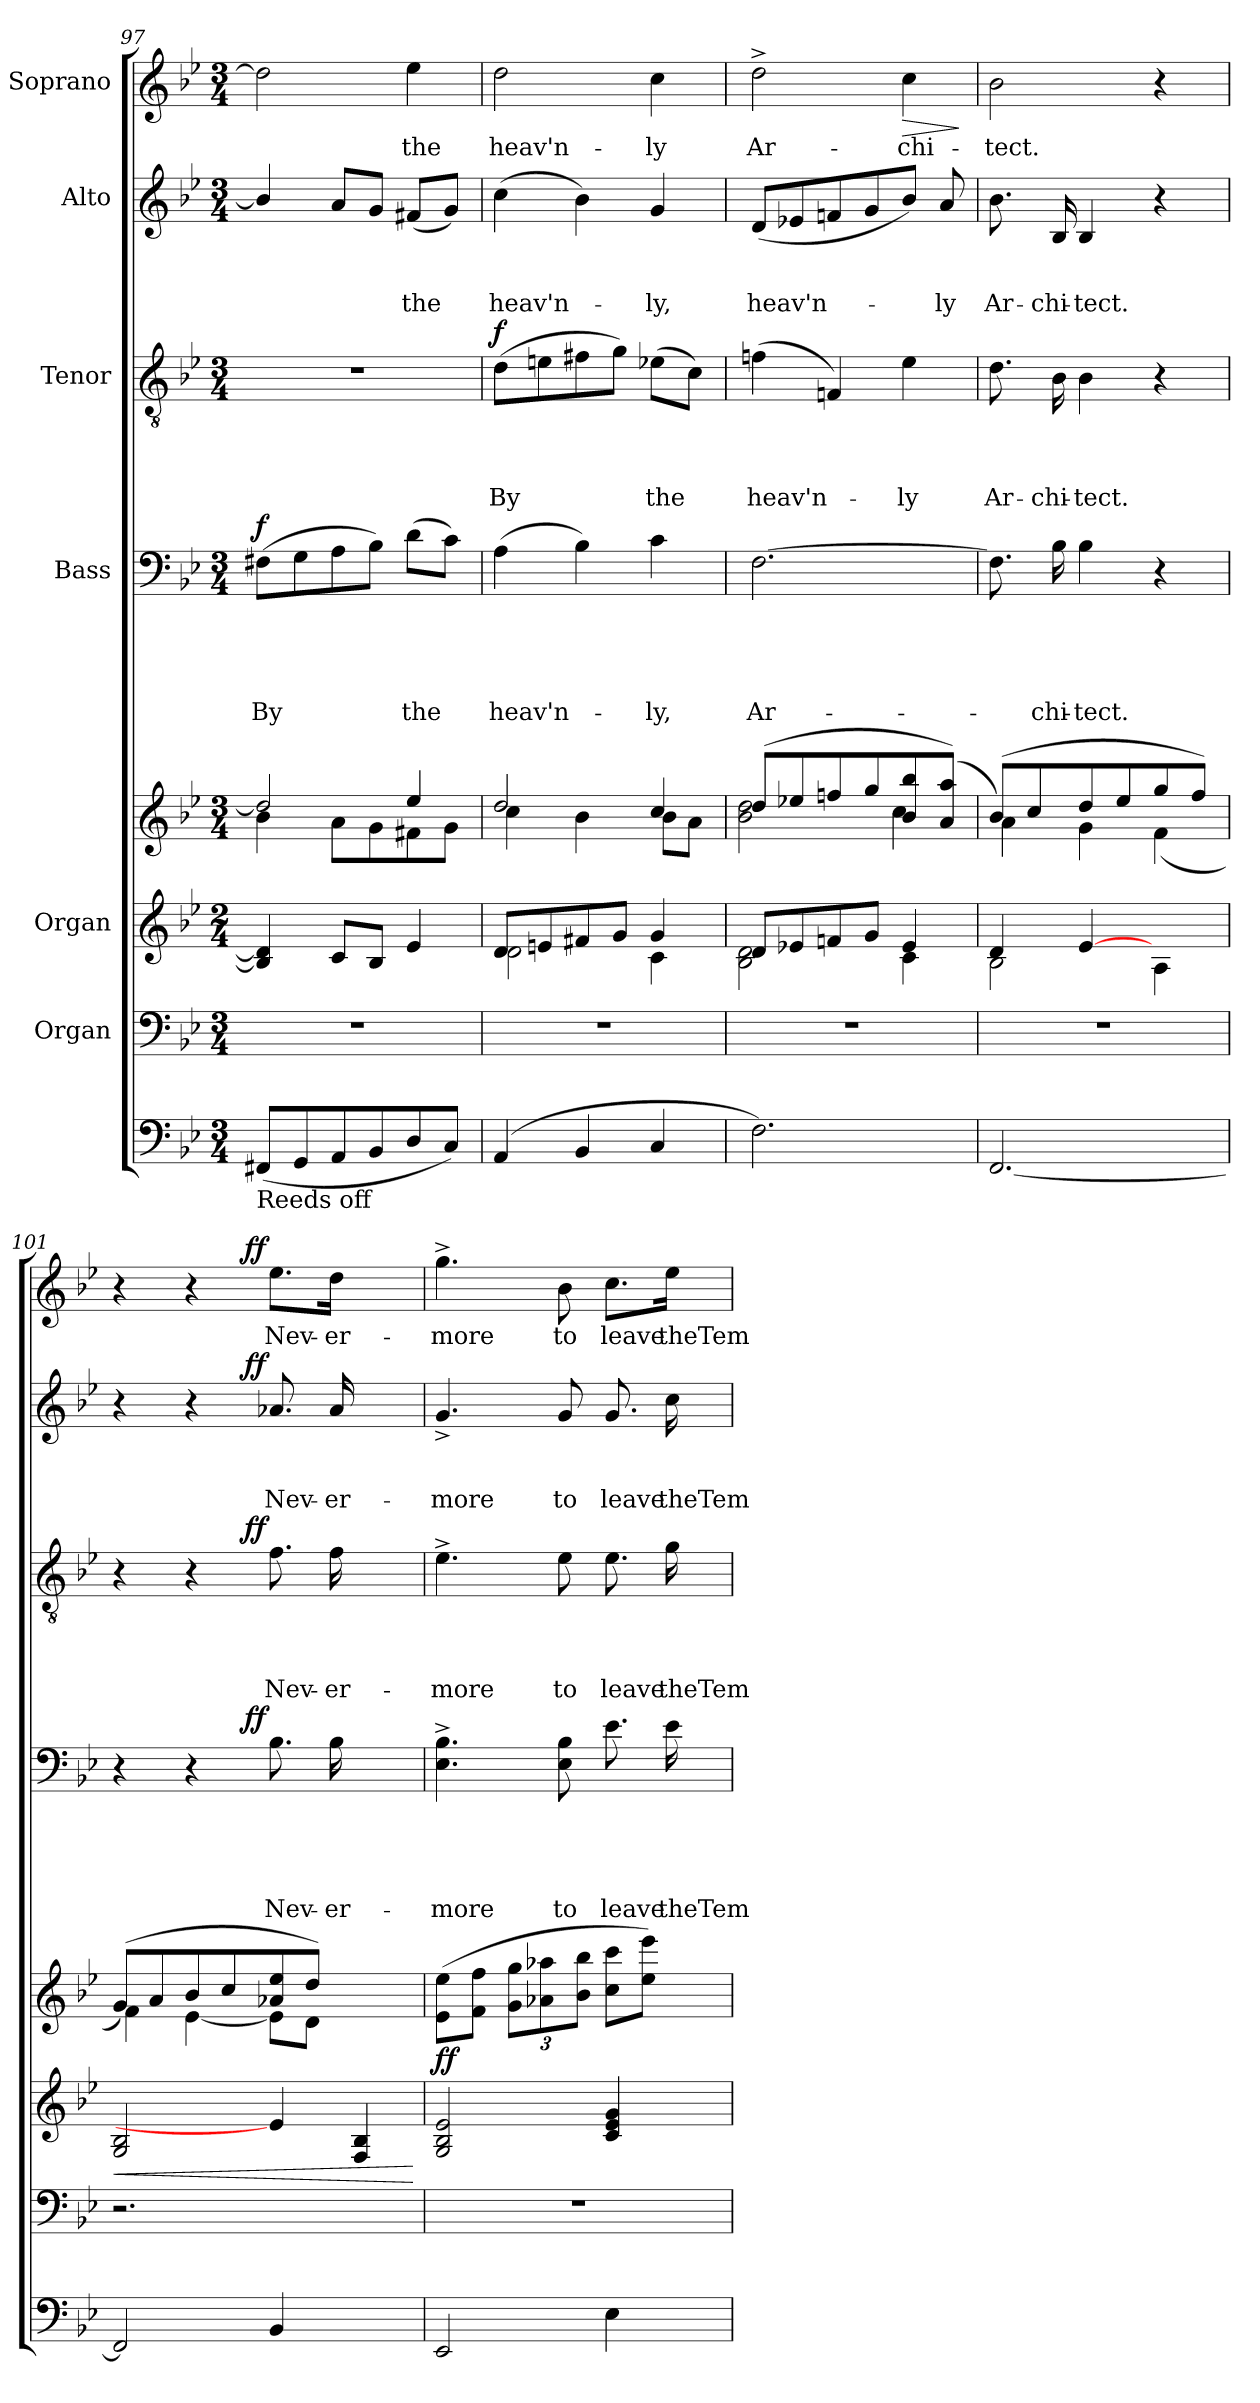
**kern	**kern	**kern	**dynam	**kern	**dynam	**kern	**text	**text	**text	**text	**text	**dynam	**kern	**text	**text	**text	**text	**dynam	**kern	**text	**text	**text	**dynam	**kern	**text	**dynam
*part8	*part7	*part6	*part6	*part5	*part5	*part4	*part4	*part4	*part4	*part4	*part4	*part4	*part3	*part3	*part3	*part3	*part3	*part3	*part2	*part2	*part2	*part2	*part2	*part1	*part1	*part1
*staff8	*staff7	*staff6	*staff6	*staff5	*staff5	*staff4	*staff4	*staff4	*staff4	*staff4	*staff4	*staff4	*staff3	*staff3	*staff3	*staff3	*staff3	*staff3	*staff2	*staff2	*staff2	*staff2	*staff2	*staff1	*staff1	*staff1
*	*I"Organ	*I"Organ	*	*	*	*I"Bass	*	*	*	*	*	*	*I"Tenor	*	*	*	*	*	*I"Alto	*	*	*	*	*I"Soprano	*	*
*clefF4	*clefF4	*clefG2	*	*clefG2	*	*clefF4	*	*	*	*	*	*	*clefGv2	*	*	*	*	*	*clefG2	*	*	*	*	*clefG2	*	*
*k[b-e-]	*k[b-e-]	*k[b-e-]	*	*k[b-e-]	*	*k[b-e-]	*	*	*	*	*	*	*k[b-e-]	*	*	*	*	*	*k[b-e-]	*	*	*	*	*k[b-e-]	*	*
*B-:	*B-:	*B-:	*	*B-:	*	*B-:	*	*	*	*	*	*	*B-:	*	*	*	*	*	*B-:	*	*	*	*	*B-:	*	*
*M3/4	*M3/4	*M2/4	*	*M3/4	*	*M3/4	*	*	*	*	*	*	*M3/4	*	*	*	*	*	*M3/4	*	*	*	*	*M3/4	*	*
=97	=97	=97	=97	=97	=97	=97	=97	=97	=97	=97	=97	=97	=97	=97	=97	=97	=97	=97	=97	=97	=97	=97	=97	=97	=97	=97
*	*	*	*	*^	*	*	*	*	*	*	*	*	*	*	*	*	*	*	*	*	*	*	*	*	*	*
!LO:TX:b:t=Reeds off	!	!	!	!	!	!	!	!	!	!	!	!	!	!	!	!	!	!	!	!	!	!	!	!	!	!	!
!	!	!	!	!	!	!	!	!	!	!	!	!LO:LY:b	!LO:DY:a	!LO:N:vis=1	!	!	!	!	!	!	!	!	!	!	!	!	!
(<8FF#X/L	2.r	4B-/] 4d/]	.	2dd/]	4b-\	.	(>8F#X\L	.	.	.	.	By	f	2.r	.	.	.	.	.	4b-/]	.	.	.	.	2dd\]	.	.
8GG/	.	.	.	.	.	.	8G\	.	.	.	.	.	.	.	.	.	.	.	.	.	.	.	.	.	.	.	.
8AA/	.	8c/L	.	.	8a\L	.	8A\	.	.	.	.	.	.	.	.	.	.	.	.	8a/L	.	.	.	.	.	.	.
8BB-/	.	8B-/J	.	.	8g\	.	8B-\J)	.	.	.	.	.	.	.	.	.	.	.	.	8g/J	.	.	.	.	.	.	.
!	!	!	!	!	!	!	!	!	!	!	!	!LO:LY:b	!	!	!	!	!	!	!	!	!	!	!LO:LY:b	!	!	!LO:LY:b	!
8D/	.	4e-/	.	4ee-/	8f#X\	.	(>8d\L	.	.	.	.	the	.	.	.	.	.	.	.	(<8f#X/L	.	.	the	.	4ee-\	the	.
8C/J)	.	.	.	.	8g\J	.	8c\J)	.	.	.	.	.	.	.	.	.	.	.	.	8g/J)	.	.	.	.	.	.	.
=98	=98	=98	=98	=98	=98	=98	=98	=98	=98	=98	=98	=98	=98	=98	=98	=98	=98	=98	=98	=98	=98	=98	=98	=98	=98	=98	=98
*	*	*^	*	*	*	*	*	*	*	*	*	*	*	*	*	*	*	*	*	*	*	*	*	*	*	*	*
!	!	!	!	!	!	!	!	!	!	!	!	!	!LO:LY:b	!	!	!	!	!	!LO:LY:b	!LO:DY:a	!	!	!	!LO:LY:b	!	!	!LO:LY:b	!
(4AA/	2.r	8d/L	2d\	.	2dd/	4cc\	.	(>4A\	.	.	.	.	heav'n-	.	(>8d\L	.	.	.	By	f	(>4cc\	.	.	heav'n-	.	2dd\	heav'n-	.
.	.	8en/	.	.	.	.	.	.	.	.	.	.	.	.	8en\	.	.	.	.	.	.	.	.	.	.	.	.	.
4BB-/	.	8f#X/	.	.	.	4b-\	.	4B-\)	.	.	.	.	.	.	8f#X\	.	.	.	.	.	4b-\)	.	.	.	.	.	.	.
.	.	8g/J	.	.	.	.	.	.	.	.	.	.	.	.	8g\J)	.	.	.	.	.	.	.	.	.	.	.	.	.
!	!	!	!	!	!	!	!	!	!	!	!	!	!LO:LY:b	!	!	!	!	!	!LO:LY:b	!	!	!	!	!LO:LY:b	!	!	!LO:LY:b	!
4C/	.	4g/	4c\	.	4cc/	8b-\L	.	4c\	.	.	.	.	-ly,	.	(>8e-X\L	.	.	.	the	.	4g/	.	.	-ly,	.	4cc\	-ly	.
.	.	.	.	.	.	8a\J	.	.	.	.	.	.	.	.	8c\J)	.	.	.	.	.	.	.	.	.	.	.	.	.
=99	=99	=99	=99	=99	=99	=99	=99	=99	=99	=99	=99	=99	=99	=99	=99	=99	=99	=99	=99	=99	=99	=99	=99	=99	=99	=99	=99	=99
!	!	!	!	!	!	!	!	!	!	!	!	!	!LO:LY:b	!	!	!	!	!	!LO:LY:b	!	!	!	!	!LO:LY:b	!	!	!LO:LY:b	!
2.F\)	2.r	8d/L	2B-\ 2d\	.	(>8dd/L	2b-\ 2dd\	.	[<2.F\	.	.	.	.	Ar-	.	(>4fn\	.	.	.	heav'n-	.	(<8d/L	.	.	heav'n-	.	2dd^>\	Ar-	.
.	.	8e-X/	.	.	8ee-X/	.	.	.	.	.	.	.	.	.	.	.	.	.	.	.	8e-X/	.	.	.	.	.	.	.
.	.	8fn/	.	.	8ffn/	.	.	.	.	.	.	.	.	.	4Fn/)	.	.	.	.	.	8fn/	.	.	.	.	.	.	.
.	.	8g/J	.	.	8gg/	.	.	.	.	.	.	.	.	.	.	.	.	.	.	.	8g/	.	.	.	.	.	.	.
!	!	!	!	!	!	!	!	!	!	!	!	!	!	!	!	!	!	!	!LO:LY:b	!	!	!	!	!	!	!	!LO:LY:b	!LO:HP:b
.	.	4e-/	4c\	.	8b-/ 8bb-/	4cc\	.	.	.	.	.	.	.	.	4e-\	.	.	.	-ly	.	8b-/J)	.	.	.	.	4cc\	-chi-	>
!	!	!	!	!	!	!	!	!	!	!	!	!	!	!	!	!	!	!	!	!	!	!	!	!LO:LY:b	!	!	!	!
.	.	.	.	.	(<8a/ 8aa/J)	.	.	.	.	.	.	.	.	.	.	.	.	.	.	.	8a/	.	.	-ly	.	.	.	.
*	*	*v	*v	*	*	*	*	*	*	*	*	*	*	*	*	*	*	*	*	*	*	*	*	*	*	*	*	*
*	*	*	*	*v	*v	*	*	*	*	*	*	*	*	*	*	*	*	*	*	*	*	*	*	*	*	*	*
.	.	.	.	.	.	.	.	.	.	.	.	.	.	.	.	.	.	.	.	.	.	.	.	.	.	]
!!LO:PB:g=z
=100	=100	=100	=100	=100	=100	=100	=100	=100	=100	=100	=100	=100	=100	=100	=100	=100	=100	=100	=100	=100	=100	=100	=100	=100	=100	=100
*	*	*^	*	*^	*	*	*	*	*	*	*	*	*	*	*	*	*	*	*	*	*	*	*	*	*	*
!	!	!	!	!	!	!	!	!	!	!	!	!	!	!	!	!	!	!	!LO:LY:b	!	!	!	!	!LO:LY:b	!	!	!LO:LY:b	!
[<2.FF/	2.r	4d/	2B-\	.	(>8b-/L)	4a\	.	8.F\]	.	.	.	.	.	.	8.d\	.	.	.	Ar-	.	8.b-\	.	.	Ar-	.	2b-\	-tect.	.
.	.	.	.	.	8cc/	.	.	.	.	.	.	.	.	.	.	.	.	.	.	.	.	.	.	.	.	.	.	.
!	!	!	!	!	!	!	!	!	!	!	!	!	!LO:LY:b	!	!	!	!	!	!LO:LY:b	!	!	!	!	!LO:LY:b	!	!	!	!
.	.	.	.	.	.	.	.	16B-\	.	.	.	.	-chi-	.	16B-\	.	.	.	-chi-	.	16B-/	.	.	-chi-	.	.	.	.
!	!	!	!	!	!	!	!	!	!	!	!	!	!LO:LY:b	!	!	!	!	!	!LO:LY:b	!	!	!	!	!LO:LY:b	!	!	!	!
.	.	[4e-/	.	.	8dd/	4g\	.	4B-\	.	.	.	.	-tect.	.	4B-\	.	.	.	-tect.	.	4B-/	.	.	-tect.	.	.	.	.
.	.	.	.	.	8ee-/	.	.	.	.	.	.	.	.	.	.	.	.	.	.	.	.	.	.	.	.	.	.	.
.	.	4ryy	4A\	.	8gg/	(<4f\	.	4r	.	.	.	.	.	.	4r	.	.	.	.	.	4r	.	.	.	.	4r	.	.
.	.	.	.	.	8ff/J)	.	.	.	.	.	.	.	.	.	.	.	.	.	.	.	.	.	.	.	.	.	.	.
*	*	*v	*v	*	*	*	*	*	*	*	*	*	*	*	*	*	*	*	*	*	*	*	*	*	*	*	*	*
=101	=101	=101	=101	=101	=101	=101	=101	=101	=101	=101	=101	=101	=101	=101	=101	=101	=101	=101	=101	=101	=101	=101	=101	=101	=101	=101	=101
!	!	!	!LO:HP:b	!	!	!	!	!	!	!	!	!	!	!	!	!	!	!	!	!	!	!	!	!	!	!	!
*	*	*	*	*	*	*	*^	*	*	*	*	*	*	*^	*	*	*	*	*	*^	*	*	*	*	*^	*	*
2FF/]	2.r	2G/ 2B-/	<	(>8g/L)	4f\	.	4r	4..ryy	.	.	.	.	.	.	4r	4..ryy	.	.	.	.	.	4r	4..ryy	.	.	.	.	4r	4..ryy	.	.
.	.	.	.	8a/	.	.	.	.	.	.	.	.	.	.	.	.	.	.	.	.	.	.	.	.	.	.	.	.	.	.	.
.	.	.	.	8b-/	[<4e-\	.	4r	.	.	.	.	.	.	.	4r	.	.	.	.	.	.	4r	.	.	.	.	.	4r	.	.	.
.	.	.	.	8cc/	.	.	.	.	.	.	.	.	.	.	.	.	.	.	.	.	.	.	.	.	.	.	.	.	.	.	.
!	!	!	!	!	!	!	!	!	!	!	!	!	!	!LO:DY:a	!	!	!	!	!	!	!LO:DY:a	!	!	!	!	!	!LO:DY:a	!	!	!	!LO:DY:a
.	.	.	.	.	.	.	.	2ryy	.	.	.	.	.	ff	.	2ryy	.	.	.	.	ff	.	2ryy	.	.	.	ff	.	2ryy	.	ff
!	!	!	!	!	!	!	!	!	!	!	!	!	!LO:LY:b	!	!	!	!	!	!	!LO:LY:b	!	!	!	!	!	!LO:LY:b	!	!	!	!LO:LY:b	!
4BB-/	.	4e-/]	.	8a-X/ 8ee-/	8e-\L]	.	8.B-\	.	.	.	.	.	Nev-	.	8.f\	.	.	.	.	Nev-	.	8.a-X/	.	.	.	Nev-	.	8.ee-\L	.	Nev-	.
.	.	.	.	8dd/J)	8d\J	.	.	.	.	.	.	.	.	.	.	.	.	.	.	.	.	.	.	.	.	.	.	.	.	.	.
!	!	!	!	!	!	!	!	!	!	!	!	!	!LO:LY:b	!	!	!	!	!	!	!LO:LY:b	!	!	!	!	!	!LO:LY:b	!	!	!	!LO:LY:b	!
.	.	.	.	.	.	.	16B-\	.	.	.	.	.	-er-	.	16f\	.	.	.	.	-er-	.	16a-/	.	.	.	-er-	.	16dd\Jk	.	-er-	.
4ryy	4ryy	4F/ 4B-/	.	4ryy	4ryy	.	4ryy	.	.	.	.	.	.	.	4ryy	.	.	.	.	.	.	4ryy	.	.	.	.	.	4ryy	.	.	.
.	.	.	.	.	.	.	.	16ryy	.	.	.	.	.	.	.	16ryy	.	.	.	.	.	.	16ryy	.	.	.	.	.	16ryy	.	.
*	*	*	*	*v	*v	*	*	*	*	*	*	*	*	*	*	*	*	*	*	*	*	*	*	*	*	*	*	*	*	*	*
.	.	.	[	.	.	.	.	.	.	.	.	.	.	.	.	.	.	.	.	.	.	.	.	.	.	.	.	.	.	.
=102	=102	=102	=102	=102	=102	=102	=102	=102	=102	=102	=102	=102	=102	=102	=102	=102	=102	=102	=102	=102	=102	=102	=102	=102	=102	=102	=102	=102	=102	=102
!	!	!	!	!	!LO:DY:b	!	!	!	!	!	!	!LO:LY:b:rj	!	!	!	!	!	!	!LO:LY:b:rj	!	!	!	!	!	!LO:LY:b:rj	!	!	!	!LO:LY:b:rj	!
*	*	*	*	*	*	*v	*v	*	*	*	*	*	*	*	*	*	*	*	*	*	*v	*v	*	*	*	*	*v	*v	*	*
*	*	*	*	*	*	*	*	*	*	*	*	*	*v	*v	*	*	*	*	*	*	*	*	*	*	*	*	*
2EE-/	2.r	2G/ 2B-/ 2e-/	.	(>8e-\ 8ee-\L	ff	4.E-\^> 4.B-\^>	.	.	.	.	-more	.	4.e-^>\	.	.	.	-more	.	4.g^</	.	.	-more	.	4.gg^>\	-more	.
.	.	.	.	8f\ 8ff\J	.	.	.	.	.	.	.	.	.	.	.	.	.	.	.	.	.	.	.	.	.	.
*	*	*	*	*Xbrackettup	*	*	*	*	*	*	*	*	*	*	*	*	*	*	*	*	*	*	*	*	*	*
.	.	.	.	12g\ 12gg\L	.	.	.	.	.	.	.	.	.	.	.	.	.	.	.	.	.	.	.	.	.	.
.	.	.	.	12a-X\ 12aa-X\	.	.	.	.	.	.	.	.	.	.	.	.	.	.	.	.	.	.	.	.	.	.
!	!	!	!	!	!	!	!	!	!	!	!LO:LY:b	!	!	!	!	!	!LO:LY:b	!	!	!	!	!LO:LY:b	!	!	!LO:LY:b	!
.	.	.	.	.	.	8E-\ 8B-\	.	.	.	.	to	.	8e-\	.	.	.	to	.	8g/	.	.	to	.	8b-\	to	.
.	.	.	.	12b-\ 12bb-\J	.	.	.	.	.	.	.	.	.	.	.	.	.	.	.	.	.	.	.	.	.	.
!	!	!	!	!	!	!	!	!	!	!	!LO:LY:b	!	!	!	!	!	!LO:LY:b	!	!	!	!	!LO:LY:b	!	!	!LO:LY:b	!
4E-\	.	4c/ 4e-/ 4g/	.	8cc\ 8ccc\L	.	8.e-\	.	.	.	.	leave	.	8.e-\	.	.	.	leave	.	8.g/	.	.	leave	.	8.cc\L	leave	.
.	.	.	.	8ee-\ 8eee-\J)	.	.	.	.	.	.	.	.	.	.	.	.	.	.	.	.	.	.	.	.	.	.
!	!	!	!	!	!	!	!	!	!	!	!LO:LY:b	!	!	!	!	!	!LO:LY:b	!	!	!	!	!LO:LY:b	!	!	!LO:LY:b	!
.	.	.	.	.	.	16e-\	.	.	.	.	theTem-	.	16g\	.	.	.	theTem-	.	16cc\	.	.	theTem-	.	16ee-\Jk	theTem-	.
=	=	=	=	=	=	=	=	=	=	=	=	=	=	=	=	=	=	=	=	=	=	=	=	=	=	=
*-	*-	*-	*-	*-	*-	*-	*-	*-	*-	*-	*-	*-	*-	*-	*-	*-	*-	*-	*-	*-	*-	*-	*-	*-	*-	*-
